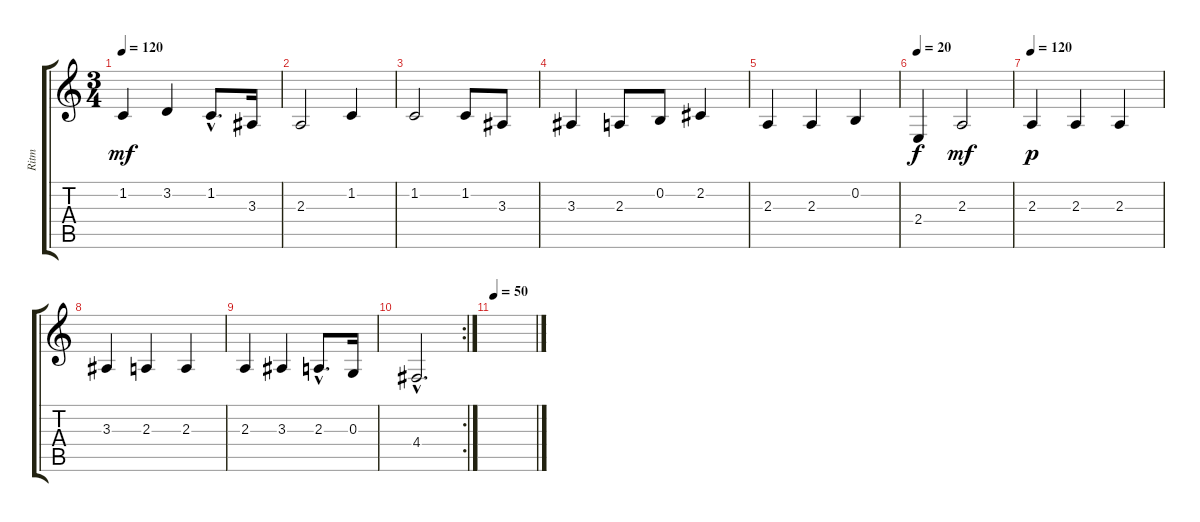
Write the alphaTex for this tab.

\track ("Ritm" "Ritm") {instrument brightacousticpiano}
\staff {score tabs}
\tuning (E4 B3 G3 D3 A2 E2) {hide}
\ts (3 4)
\tempo 120
\clef g2
\ks c
1.2.4{dy mf} 3.2.4 1.2{hac}.8{d} 3.3.16 |
2.3.2 1.2.4 |
1.2.2 1.2.8 3.3.8 |
3.3.4 2.3.8 0.2.8 2.2.4 |
2.3.4 2.3.4 0.2.4 |
\tempo 20
2.4.4{dy f} 2.3.2{dy mf} |
\tempo 120
2.3.4{dy p} 2.3.4 2.3.4 |
3.3.4 2.3.4 2.3.4 |
2.3.4 3.3.4 2.3{hac}.8{d} 0.3.16 |
\rc 2
4.4{hac}.2{d} |
\tempo 50
